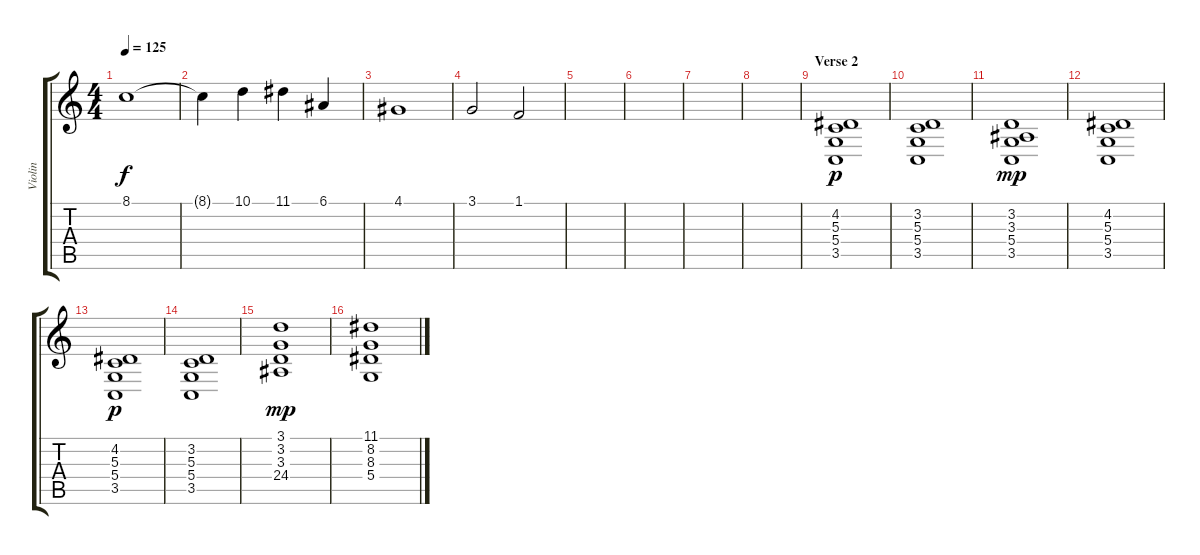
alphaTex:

\track ("Violin" "Violin") {instrument tremolostrings}
\staff {score tabs}
\tuning (E4 B3 G3 D3 A2 E2) {hide}
\ts (4 4)
\tempo 125
\clef g2
\ks c
8.1.1{dy f} |
8.1{t}.4 10.1.4 11.1.4 6.1.4 |
4.1.1 |
3.1.2 1.1.2 |
|
|
|
|
\section ("" "Verse 2")
(4.2 5.3 5.4 3.5).1{dy p} |
(3.2 5.3 5.4 3.5).1 |
(3.2 3.3 5.4 3.5).1{dy mp} |
(4.2 5.3 5.4 3.5).1 |
(4.2 5.3 5.4 3.5).1{dy p} |
(3.2 5.3 5.4 3.5).1 |
(3.1 3.2 3.3 24.4).1{dy mp} |
(11.1 8.2 8.3 5.4).1
